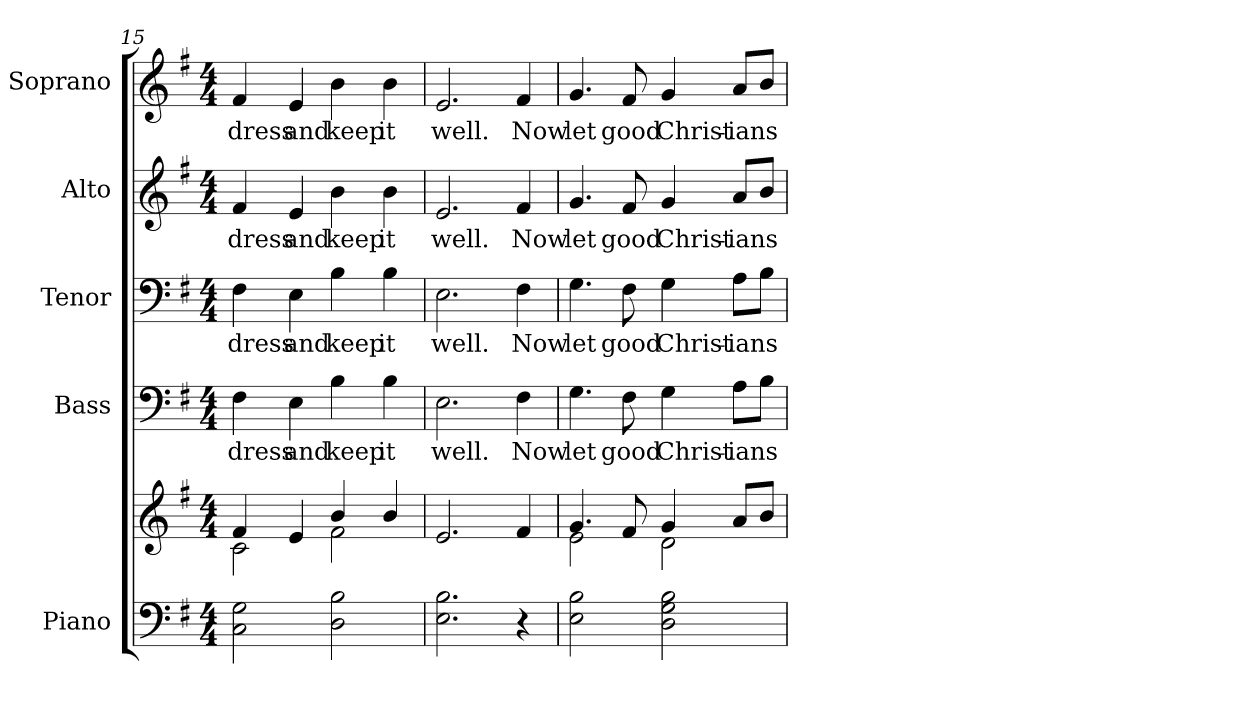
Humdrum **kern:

**kern	**kern	**kern	**text	**kern	**text	**kern	**text	**kern	**text
*part5	*part5	*part4	*part4	*part3	*part3	*part2	*part2	*part1	*part1
*staff6	*staff5	*staff4	*staff4	*staff3	*staff3	*staff2	*staff2	*staff1	*staff1
*I"Piano	*	*I"Bass	*	*I"Tenor	*	*I"Alto	*	*I"Soprano	*
*I'Pno.	*	*I'B.	*	*I'T.	*	*I'A.	*	*I'S.	*
!!LO:PB:g=z
*clefF4	*clefG2	*clefF4	*	*clefF4	*	*clefG2	*	*clefG2	*
*k[f#]	*k[f#]	*k[f#]	*	*k[f#]	*	*k[f#]	*	*k[f#]	*
*G:	*G:	*G:	*	*G:	*	*G:	*	*G:	*
*M4/4	*M4/4	*M4/4	*	*M4/4	*	*M4/4	*	*M4/4	*
=15	=15	=15	=15	=15	=15	=15	=15	=15	=15
*	*^	*	*	*	*	*	*	*	*
!	!	!	!	!LO:LY:b:color=#000000	!	!	!	!	!	!
!	!	!	!	!	!	!LO:LY:b:color=#000000	!	!	!	!
!	!	!	!	!	!	!	!	!LO:LY:b:color=#000000	!	!
!	!	!	!	!	!	!	!	!	!	!LO:LY:b:color=#000000
2Ci\ 2Gi	4f#i/	2ci\	4F#i\	dress	4F#i\	dress	4f#i/	dress	4f#i/	dress
!	!	!	!	!LO:LY:b:color=#000000	!	!	!	!	!	!
!	!	!	!	!	!	!LO:LY:b:color=#000000	!	!	!	!
!	!	!	!	!	!	!	!	!LO:LY:b:color=#000000	!	!
!	!	!	!	!	!	!	!	!	!	!LO:LY:b:color=#000000
.	4ei/	.	4Ei\	and	4Ei\	and	4ei/	and	4ei/	and
!	!	!	!	!LO:LY:b:color=#000000	!	!	!	!	!	!
!	!	!	!	!	!	!LO:LY:b:color=#000000	!	!	!	!
!	!	!	!	!	!	!	!	!LO:LY:b:color=#000000	!	!
!	!	!	!	!	!	!	!	!	!	!LO:LY:b:color=#000000
2Di\ 2Bi	4bi/	2f#i\	4Bi\	keep	4Bi\	keep	4bi\	keep	4bi\	keep
!	!	!	!	!LO:LY:b:color=#000000	!	!	!	!	!	!
!	!	!	!	!	!	!LO:LY:b:color=#000000	!	!	!	!
!	!	!	!	!	!	!	!	!LO:LY:b:color=#000000	!	!
!	!	!	!	!	!	!	!	!	!	!LO:LY:b:color=#000000
.	4bi/	.	4Bi\	it	4Bi\	it	4bi\	it	4bi\	it
*	*v	*v	*	*	*	*	*	*	*	*
=16	=16	=16	=16	=16	=16	=16	=16	=16	=16
!	!	!	!LO:LY:b:color=#000000	!	!	!	!	!	!
!	!	!	!	!	!LO:LY:b:color=#000000	!	!	!	!
!	!	!	!	!	!	!	!LO:LY:b:color=#000000	!	!
!	!	!	!	!	!	!	!	!	!LO:LY:b:color=#000000
2.Ei\ 2.Bi	2.ei/	2.Ei\	well.	2.Ei\	well.	2.ei/	well.	2.ei/	well.
!	!	!	!LO:LY:b:color=#000000	!	!	!	!	!	!
!	!	!	!	!	!LO:LY:b:color=#000000	!	!	!	!
!	!	!	!	!	!	!	!LO:LY:b:color=#000000	!	!
!	!	!	!	!	!	!	!	!	!LO:LY:b:color=#000000
4r	4f#i/	4F#i\	Now	4F#i\	Now	4f#i/	Now	4f#i/	Now
!!LO:PB:g=z
=17	=17	=17	=17	=17	=17	=17	=17	=17	=17
*	*^	*	*	*	*	*	*	*	*
!	!	!	!	!LO:LY:b:color=#000000	!	!	!	!	!	!
!	!	!	!	!	!	!LO:LY:b:color=#000000	!	!	!	!
!	!	!	!	!	!	!	!	!LO:LY:b:color=#000000	!	!
!	!	!	!	!	!	!	!	!	!	!LO:LY:b:color=#000000
2Ei\ 2Bi	4.gi/	2ei\	4.Gi\	let	4.Gi\	let	4.gi/	let	4.gi/	let
!	!	!	!	!LO:LY:b:color=#000000	!	!	!	!	!	!
!	!	!	!	!	!	!LO:LY:b:color=#000000	!	!	!	!
!	!	!	!	!	!	!	!	!LO:LY:b:color=#000000	!	!
!	!	!	!	!	!	!	!	!	!	!LO:LY:b:color=#000000
.	8f#i/	.	8F#i\	good	8F#i\	good	8f#i/	good	8f#i/	good
!	!	!	!	!LO:LY:b:color=#000000	!	!	!	!	!	!
!	!	!	!	!	!	!LO:LY:b:color=#000000	!	!	!	!
!	!	!	!	!	!	!	!	!LO:LY:b:color=#000000	!	!
!	!	!	!	!	!	!	!	!	!	!LO:LY:b:color=#000000
2Di\ 2Gi 2Bi	4gi/	2di\	4Gi\	Christ-	4Gi\	Christ-	4gi/	Christ-	4gi/	Christ-
!	!	!	!	!LO:LY:b:color=#000000	!	!	!	!	!	!
!	!	!	!	!	!	!LO:LY:b:color=#000000	!	!	!	!
!	!	!	!	!	!	!	!	!LO:LY:b:color=#000000	!	!
!	!	!	!	!	!	!	!	!	!	!LO:LY:b:color=#000000
.	8ai/L	.	8Ai\L	-ians	8Ai\L	-ians	8ai/L	-ians	8ai/L	-ians
.	8bi/J	.	8Bi\J	.	8Bi\J	.	8bi/J	.	8bi/J	.
*	*v	*v	*	*	*	*	*	*	*	*
=	=	=	=	=	=	=	=	=	=
*-	*-	*-	*-	*-	*-	*-	*-	*-	*-
